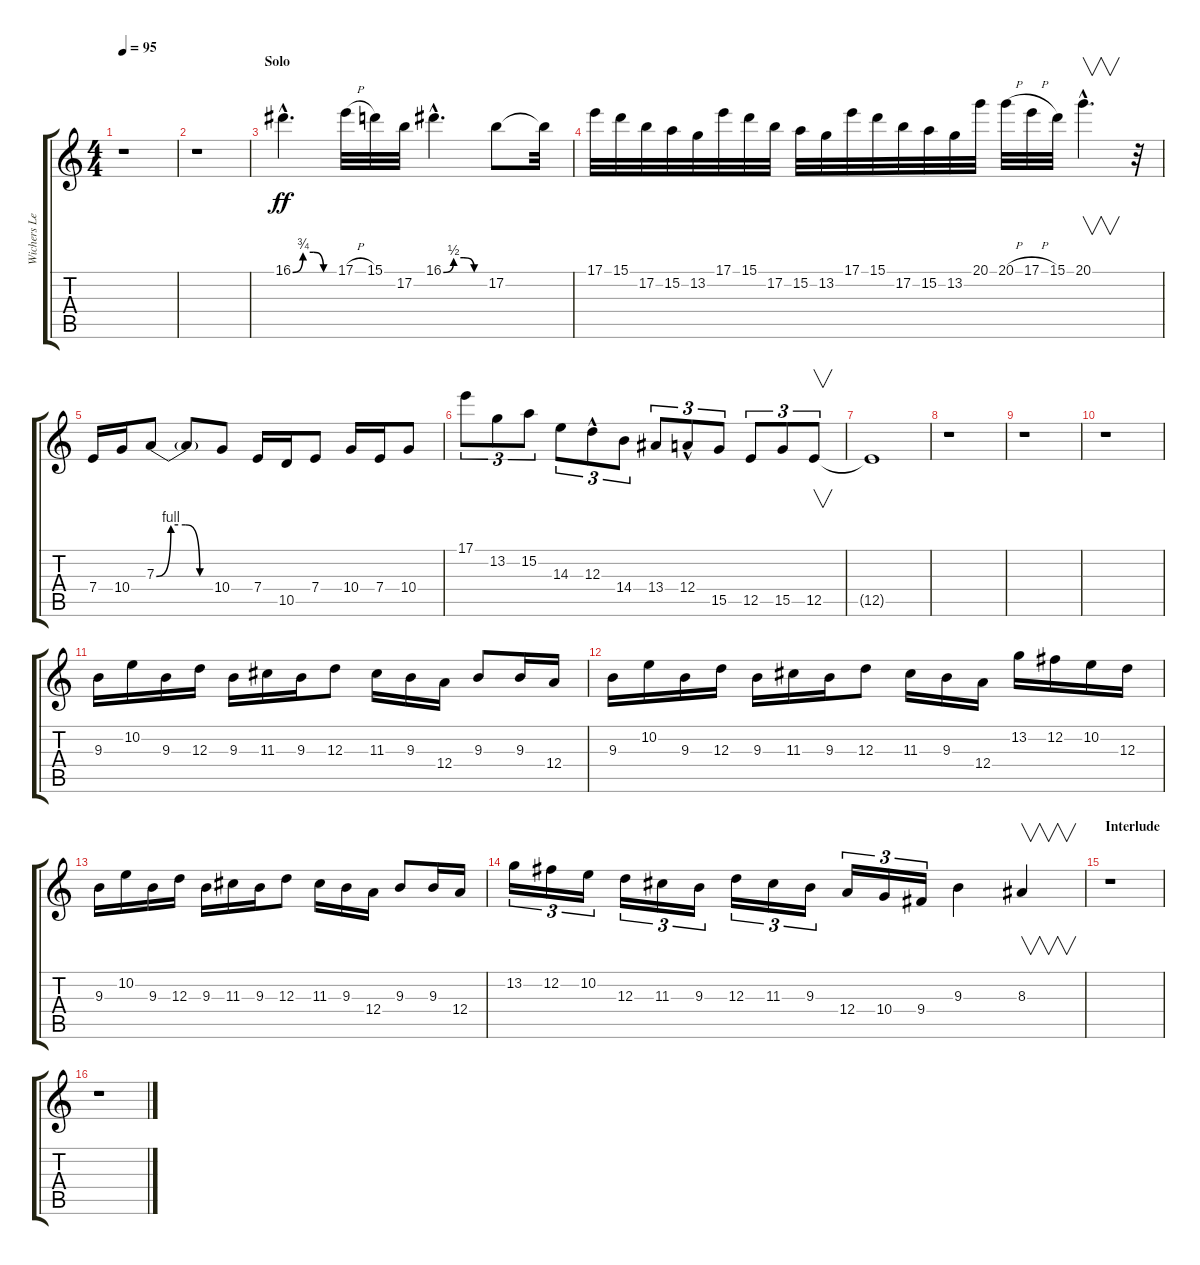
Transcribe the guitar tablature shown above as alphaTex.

\track ("Wichers Lead" "Wichers Le") {instrument overdrivenguitar}
\staff {score tabs}
\tuning (B3 Gb3 D3 A2 E2 B1) {hide}
\ts (4 4)
\tempo 95
\clef g2
\ks c
r.1{dy f} |
r.1 |
\section ("" "Solo")
16.1{be (custom 0 0 15 3 30 3 45 0 60 0) hac}.4{d dy ff volume 15 balance 11 instrument overdrivenguitar} 17.1{h}.32 15.1.32 17.2.32 16.1{be (custom 0 0 15 2 30 2 45 0 60 0) hac}.4{d} 17.2.8 17.2{t}.32 |
17.1.32 15.1.32 17.2.32 15.2.32 13.2.32 17.1.32 15.1.32 17.2.32 15.2.32 13.2.32 17.1.32 15.1.32 17.2.32 15.2.32 13.2.32 20.1.32 20.1{h}.32 17.1{h}.32 15.1.32 20.1{hac}.4{v d} r.32 |
7.4.16 10.4.16 7.3{be (custom 0 0 15 4 30 4 45 0 60 0)}.8 7.3{t}.8 10.4.8 7.4.16 10.5.16 7.4.8 10.4.16 7.4.16 10.4.8 |
17.1.8{tu (3 2)} 13.2.8{tu (3 2)} 15.2.8{tu (3 2)} 14.3.8{tu (3 2)} 12.3{hac}.8{tu (3 2)} 14.4.8{tu (3 2)} 13.4.8{tu (3 2)} 12.4{hac}.8{tu (3 2)} 15.5.8{tu (3 2)} 12.5.8{tu (3 2)} 15.5.8{tu (3 2)} 12.5.8{v tu (3 2)} |
12.5{t}.1 |
r.1 |
r.1 |
r.1 |
9.3.16{volume 16} 10.2.16 9.3.16 12.3.16 9.3.16 11.3.16 9.3.16 12.3.8 11.3.16 9.3.16 12.4.16 9.3.8 9.3.16 12.4.16 |
9.3.16 10.2.16 9.3.16 12.3.16 9.3.16 11.3.16 9.3.16 12.3.8 11.3.16 9.3.16 12.4.16 13.2.16 12.2.16 10.2.16 12.3.16 |
9.3.16 10.2.16 9.3.16 12.3.16 9.3.16 11.3.16 9.3.16 12.3.8 11.3.16 9.3.16 12.4.16 9.3.8 9.3.16 12.4.16 |
13.2.16{tu (3 2)} 12.2.16{tu (3 2)} 10.2.16{tu (3 2)} 12.3.16{tu (3 2)} 11.3.16{tu (3 2)} 9.3.16{tu (3 2)} 12.3.16{tu (3 2)} 11.3.16{tu (3 2)} 9.3.16{tu (3 2)} 12.4.16{tu (3 2)} 10.4.16{tu (3 2)} 9.4.16{tu (3 2)} 9.3.4 8.3.4{v} |
\section ("" "Interlude")
r.1 |
r.1
